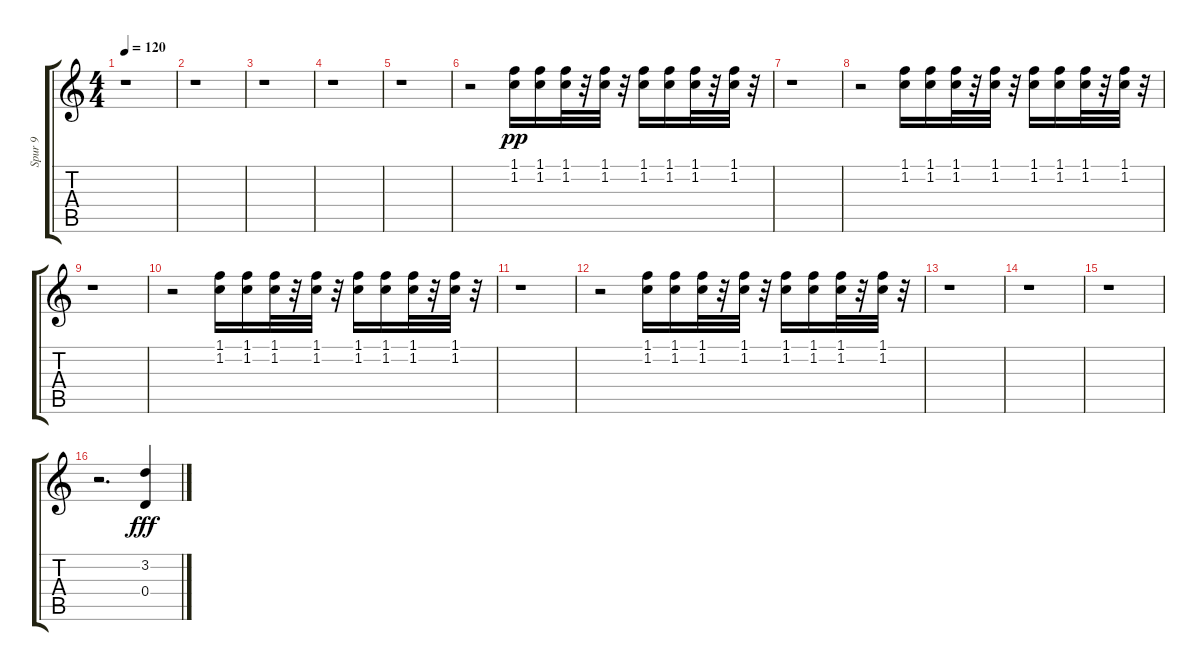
\track ("Spur 9" "Spur 9") {instrument synthbass2}
\staff {score tabs}
\tuning (E4 B3 G3 D3 A2 E2) {hide}
\ts (4 4)
\tempo 120
\clef g2
\ks c
r.1{dy pp} |
r.1 |
r.1 |
r.1 |
r.1 |
r.2 (1.1 1.2).16 (1.1 1.2).16 (1.1 1.2).32 r.32 (1.1 1.2).32 r.32 (1.1 1.2).16 (1.1 1.2).16 (1.1 1.2).32 r.32 (1.1 1.2).32 r.32 |
r.1 |
r.2 (1.1 1.2).16 (1.1 1.2).16 (1.1 1.2).32 r.32 (1.1 1.2).32 r.32 (1.1 1.2).16 (1.1 1.2).16 (1.1 1.2).32 r.32 (1.1 1.2).32 r.32 |
r.1 |
r.2 (1.1 1.2).16 (1.1 1.2).16 (1.1 1.2).32 r.32 (1.1 1.2).32 r.32 (1.1 1.2).16 (1.1 1.2).16 (1.1 1.2).32 r.32 (1.1 1.2).32 r.32 |
r.1 |
r.2 (1.1 1.2).16 (1.1 1.2).16 (1.1 1.2).32 r.32 (1.1 1.2).32 r.32 (1.1 1.2).16 (1.1 1.2).16 (1.1 1.2).32 r.32 (1.1 1.2).32 r.32 |
r.1 |
r.1 |
r.1 |
r.2{d} (3.2 0.4).4{dy fff}
